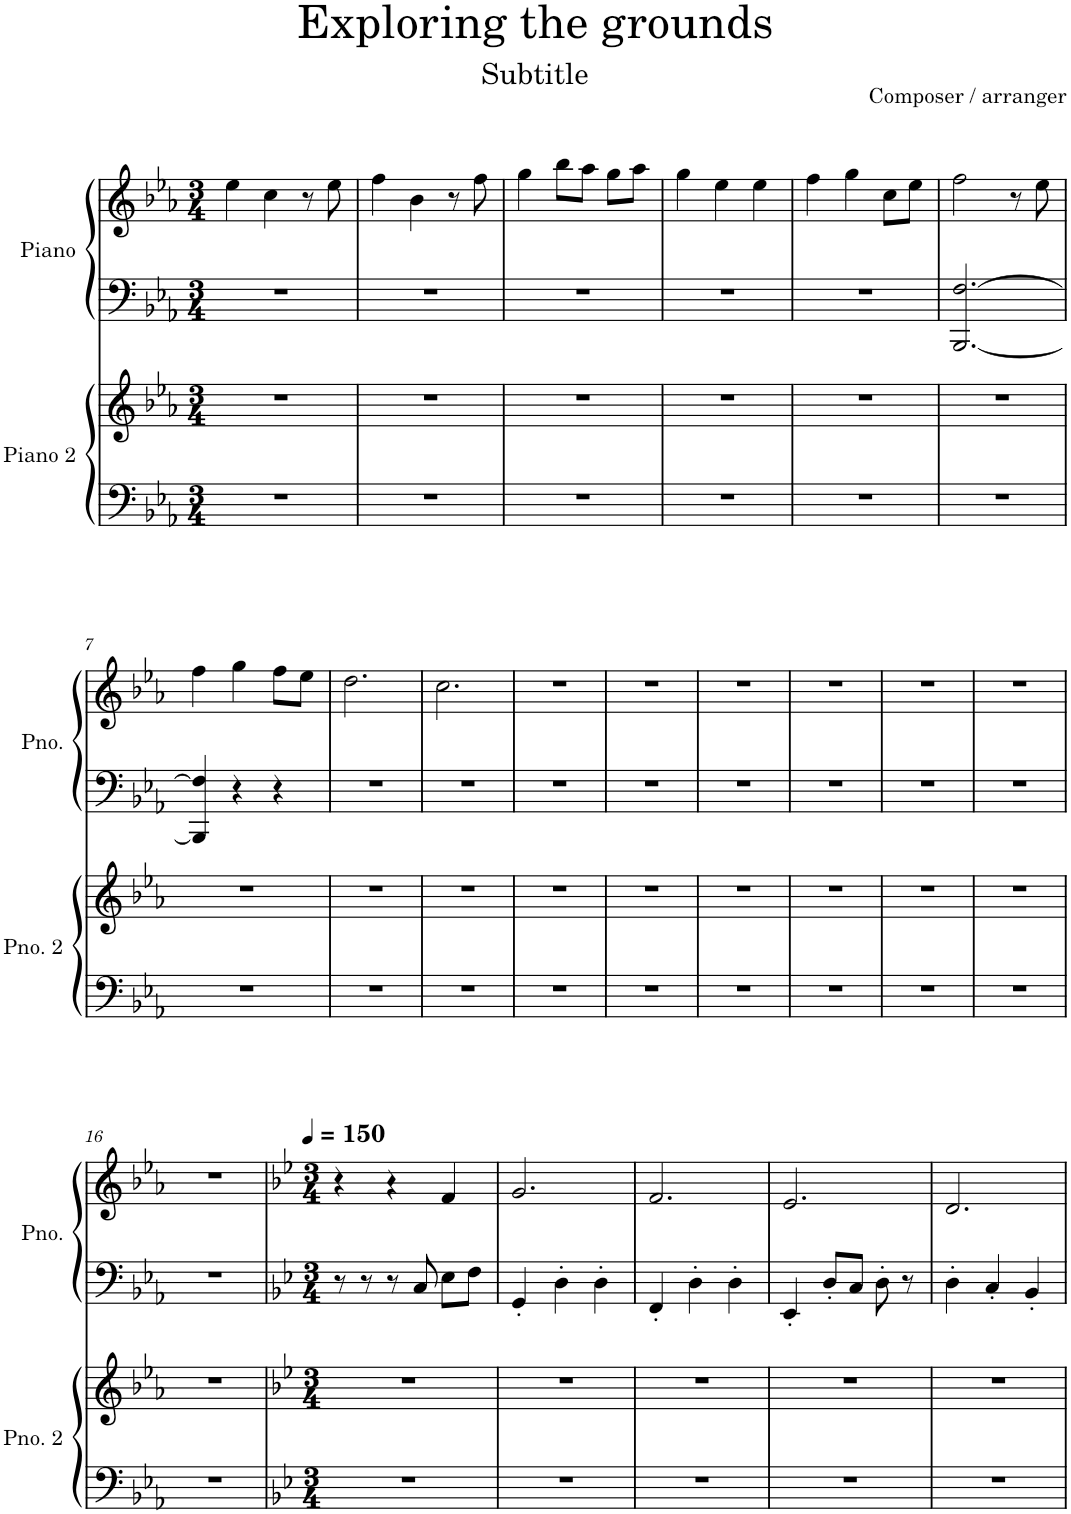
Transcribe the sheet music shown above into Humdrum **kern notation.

**kern	**kern	**kern	**kern
*part2	*part2	*part1	*part1
*staff4	*staff3	*staff2	*staff1
*I"Piano 2	*	*I"Piano	*
*I'Pno. 2	*	*I'Pno.	*
*clefF4	*clefG2	*clefF4	*clefG2
*k[b-e-a-]	*k[b-e-a-]	*k[b-e-a-]	*k[b-e-a-]
*M3/4	*M3/4	*M3/4	*M3/4
=1	=1	=1	=1
2.r	2.r	2.r	4ee-\
.	.	.	4cc\
.	.	.	8r
.	.	.	8ee-\
=2	=2	=2	=2
2.r	2.r	2.r	4ff\
.	.	.	4b-\
.	.	.	8r
.	.	.	8ff\
=3	=3	=3	=3
2.r	2.r	2.r	4gg\
.	.	.	8bb-\L
.	.	.	8aa-\J
.	.	.	8gg\L
.	.	.	8aa-\J
=4	=4	=4	=4
2.r	2.r	2.r	4gg\
.	.	.	4ee-\
.	.	.	4ee-\
=5	=5	=5	=5
2.r	2.r	2.r	4ff\
.	.	.	4gg\
.	.	.	8cc\L
.	.	.	8ee-\J
=6	=6	=6	=6
2.r	2.r	[2.BBB-/ [2.F/	2ff\
.	.	.	8r
.	.	.	8ee-\
!!LO:LB:g=z
=7	=7	=7	=7
2.r	2.r	4BBB-/] 4F/]	4ff\
.	.	4r	4gg\
.	.	4r	8ff\L
.	.	.	8ee-\J
=8	=8	=8	=8
2.r	2.r	2.r	2.dd\
=9	=9	=9	=9
2.r	2.r	2.r	2.cc\
=10	=10	=10	=10
2.r	2.r	2.r	2.r
=11	=11	=11	=11
2.r	2.r	2.r	2.r
=12	=12	=12	=12
2.r	2.r	2.r	2.r
=13	=13	=13	=13
2.r	2.r	2.r	2.r
=14	=14	=14	=14
2.r	2.r	2.r	2.r
=15	=15	=15	=15
2.r	2.r	2.r	2.r
!!LO:LB:g=z
=16	=16	=16	=16
2.r	2.r	2.r	2.r
=17	=17	=17	=17
*k[b-e-]	*k[b-e-]	*k[b-e-]	*k[b-e-]
*M3/4	*M3/4	*M3/4	*M3/4
*	*	*	*MM150
2.r	2.r	8r	4r
.	.	8r	.
.	.	8r	4ra
.	.	8C/	.
.	.	8E-\L	4f/
.	.	8F\J	.
=18	=18	=18	=18
2.r	2.r	4GG'/	2.g/
.	.	4D'\	.
.	.	4D'\	.
=19	=19	=19	=19
2.r	2.r	4FF'/	2.f/
.	.	4D'\	.
.	.	4D'\	.
=20	=20	=20	=20
2.r	2.r	4EE-'/	2.e-/
.	.	8D'/L	.
.	.	8C/J	.
.	.	8D'\	.
.	.	8r	.
=21	=21	=21	=21
2.r	2.r	4D'\	2.d/
.	.	4C'/	.
.	.	4BB-'/	.
=	=	=	=
*-	*-	*-	*-
